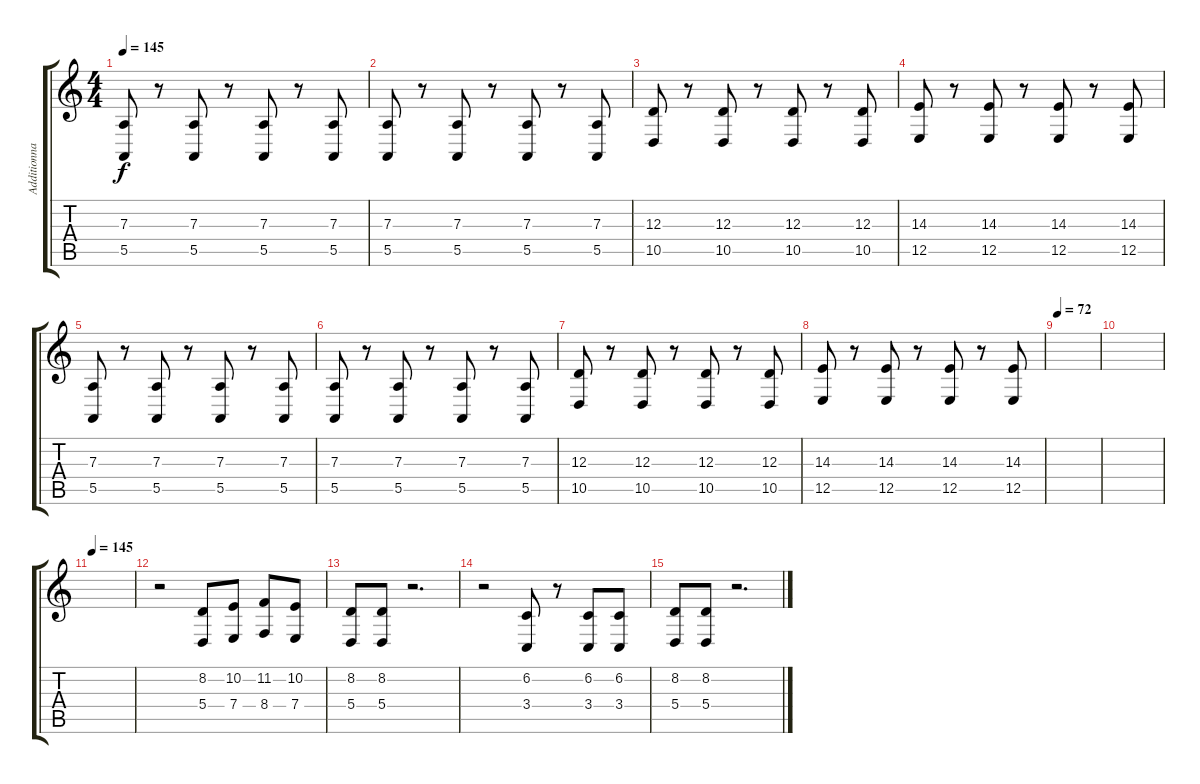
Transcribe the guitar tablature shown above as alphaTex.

\track ("Additionnal" "Additionna") {instrument stringensemble1}
\staff {score tabs}
\tuning (B3 Gb3 D3 A2 E2 B1) {hide}
\ts (4 4)
\tempo 145
\clef g2
\ks c
(7.3 5.5).8{dy f} r.8 (7.3 5.5).8 r.8 (7.3 5.5).8 r.8 (7.3 5.5).8 |
(7.3 5.5).8 r.8 (7.3 5.5).8 r.8 (7.3 5.5).8 r.8 (7.3 5.5).8 |
(12.3 10.5).8 r.8 (12.3 10.5).8 r.8 (12.3 10.5).8 r.8 (12.3 10.5).8 |
(14.3 12.5).8 r.8 (14.3 12.5).8 r.8 (14.3 12.5).8 r.8 (14.3 12.5).8 |
(7.3 5.5).8 r.8 (7.3 5.5).8 r.8 (7.3 5.5).8 r.8 (7.3 5.5).8 |
(7.3 5.5).8 r.8 (7.3 5.5).8 r.8 (7.3 5.5).8 r.8 (7.3 5.5).8 |
(12.3 10.5).8 r.8 (12.3 10.5).8 r.8 (12.3 10.5).8 r.8 (12.3 10.5).8 |
(14.3 12.5).8 r.8 (14.3 12.5).8 r.8 (14.3 12.5).8 r.8 (14.3 12.5).8 |
\tempo 72
|
|
\tempo 145
|
r.2 (8.2 5.4).8 (10.2 7.4).8 (11.2 8.4).8 (10.2 7.4).8 |
(8.2 5.4).8 (8.2 5.4).8 r.2{d} |
r.2 (6.2 3.4).8 r.8 (6.2 3.4).8 (6.2 3.4).8 |
(8.2 5.4).8 (8.2 5.4).8 r.2{d}
